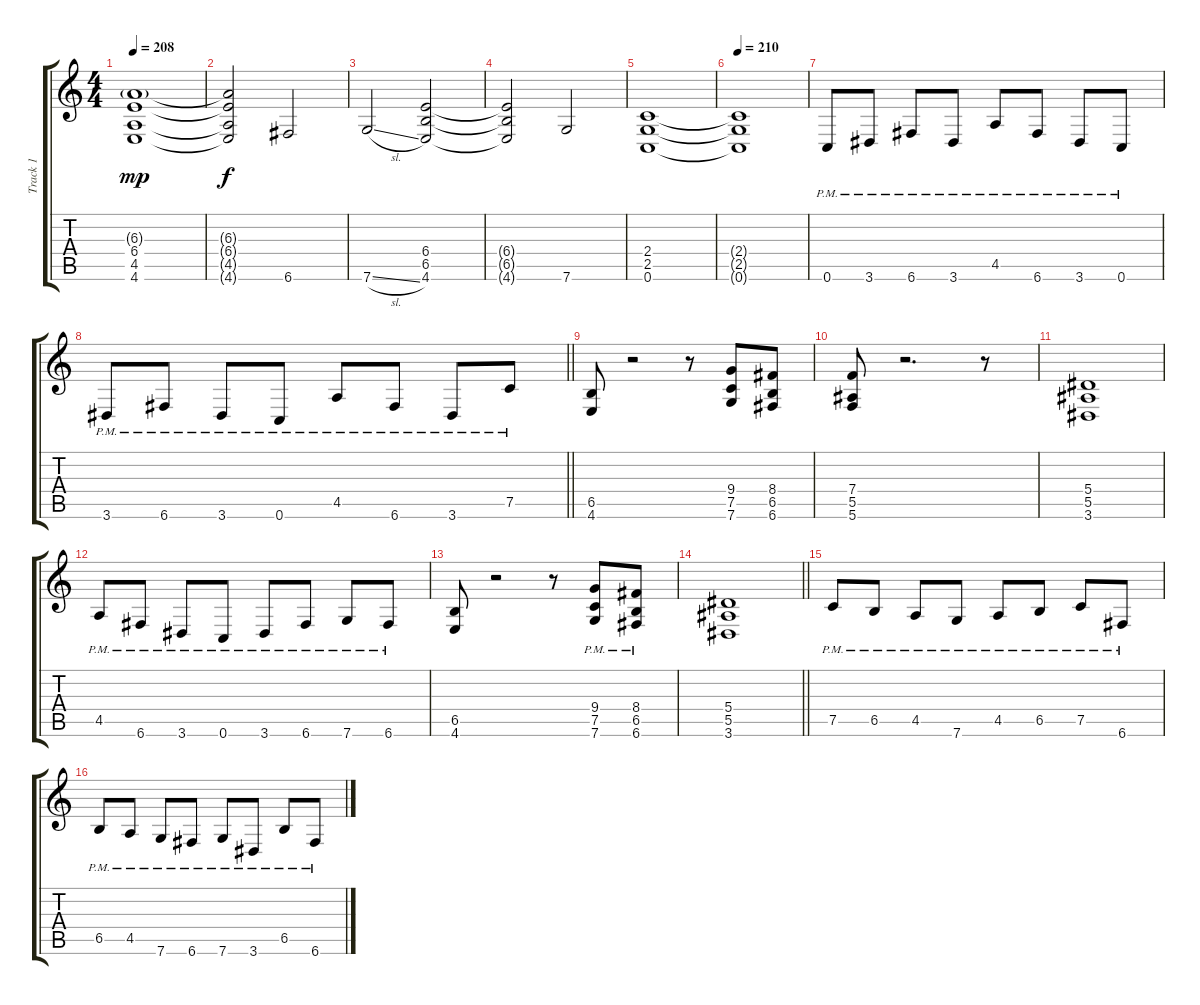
\track ("Track 1" "Track 1") {instrument distortionguitar}
\staff {score tabs}
\tuning (C4 G3 Eb3 Bb2 F2 C2) {hide}
\ts (4 4)
\tempo 208
\clef g2
\ks c
(6.3{g} 6.4 4.5 4.6).1{dy mp} |
(6.3{t} 6.4{t} 4.5{t} 4.6{t}).2{dy f} 6.6.2 |
7.6{sl}.2 (6.4 6.5 4.6).2 |
(6.4{t} 6.5{t} 4.6{t}).2 7.6.2 |
(2.4 2.5 0.6).1 |
\tempo 210
(2.4{t} 2.5{t} 0.6{t}).1 |
0.6{pm}.8 3.6{pm}.8 6.6{pm}.8 3.6{pm}.8 4.5{pm}.8 6.6{pm}.8 3.6{pm}.8 0.6{pm}.8 |
\barLineRight lightlight
3.6{pm}.8 6.6{pm}.8 3.6{pm}.8 0.6{pm}.8 4.5{pm}.8 6.6{pm}.8 3.6{pm}.8 7.5{pm}.8 |
(6.5 4.6).8{balance 0} r.2 r.8 (9.4 7.5 7.6).8 (8.4 6.5 6.6).8 |
(7.4 5.5 5.6).8 r.2{d} r.8 |
(5.4 5.5 3.6).1 |
4.5{pm}.8 6.6{pm}.8 3.6{pm}.8 0.6{pm}.8 3.6{pm}.8 6.6{pm}.8 7.6{pm}.8 6.6{pm}.8 |
(6.5 4.6).8 r.2 r.8 (9.4{pm} 7.5{pm} 7.6{pm}).8 (8.4{pm} 6.5{pm} 6.6{pm}).8 |
\barLineRight lightlight
(5.4 5.5 3.6).1 |
7.5{pm}.8 6.5{pm}.8 4.5{pm}.8 7.6{pm}.8 4.5{pm}.8 6.5{pm}.8 7.5{pm}.8 6.6{pm}.8 |
6.5{pm}.8 4.5{pm}.8 7.6{pm}.8 6.6{pm}.8 7.6{pm}.8 3.6{pm}.8 6.5{pm}.8 6.6{pm}.8
